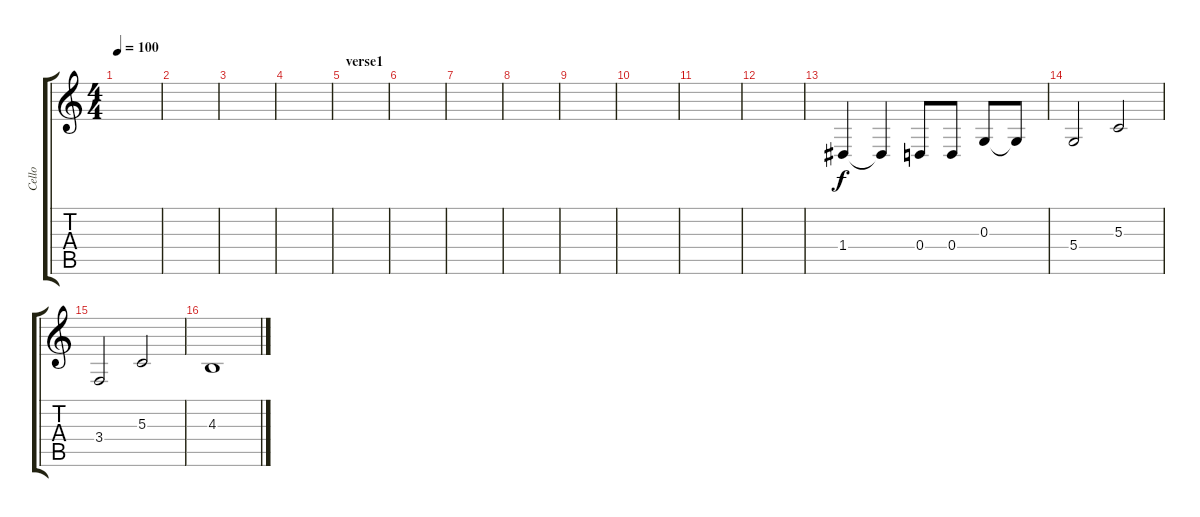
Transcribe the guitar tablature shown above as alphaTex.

\track ("Cello" "Cello") {instrument cello}
\staff {score tabs}
\tuning (E4 B3 G3 D3 A2 E2) {hide}
\ts (4 4)
\tempo 100
\clef g2
\ks c
|
|
|
|
\section ("" "verse1")
|
|
|
|
|
|
|
|
1.4.4 1.4{t}.4 0.4.8 0.4.8 0.3.8 0.3{t}.8 |
5.4.2 5.3.2 |
3.4.2 5.3.2 |
4.3.1
